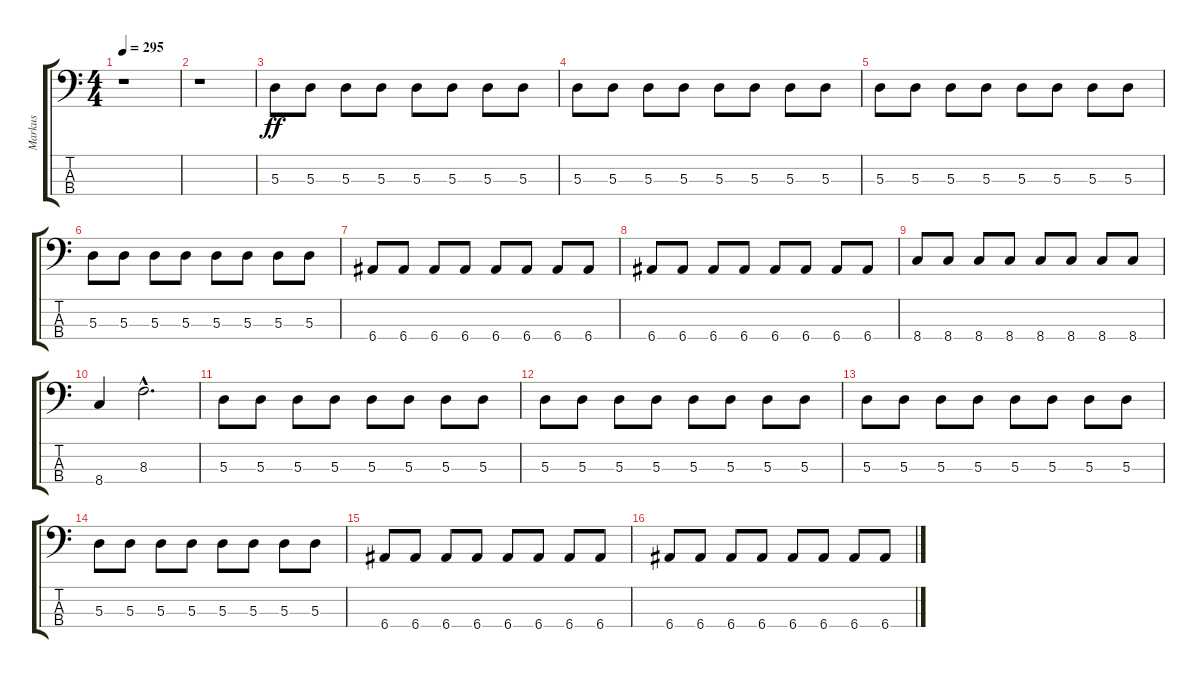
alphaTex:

\track ("Markus" "Markus") {instrument electricbassfinger}
\staff {score tabs}
\tuning (G2 D2 A1 E1) {hide}
\ts (4 4)
\tempo 295
\clef f4
\ks c
r.1{dy ff} |
r.1 |
5.3.8 5.3.8 5.3.8 5.3.8 5.3.8 5.3.8 5.3.8 5.3.8 |
5.3.8 5.3.8 5.3.8 5.3.8 5.3.8 5.3.8 5.3.8 5.3.8 |
5.3.8 5.3.8 5.3.8 5.3.8 5.3.8 5.3.8 5.3.8 5.3.8 |
5.3.8 5.3.8 5.3.8 5.3.8 5.3.8 5.3.8 5.3.8 5.3.8 |
6.4.8 6.4.8 6.4.8 6.4.8 6.4.8 6.4.8 6.4.8 6.4.8 |
6.4.8 6.4.8 6.4.8 6.4.8 6.4.8 6.4.8 6.4.8 6.4.8 |
8.4.8 8.4.8 8.4.8 8.4.8 8.4.8 8.4.8 8.4.8 8.4.8 |
8.4.4 8.3{hac}.2{d} |
5.3.8 5.3.8 5.3.8 5.3.8 5.3.8 5.3.8 5.3.8 5.3.8 |
5.3.8 5.3.8 5.3.8 5.3.8 5.3.8 5.3.8 5.3.8 5.3.8 |
5.3.8 5.3.8 5.3.8 5.3.8 5.3.8 5.3.8 5.3.8 5.3.8 |
5.3.8 5.3.8 5.3.8 5.3.8 5.3.8 5.3.8 5.3.8 5.3.8 |
6.4.8 6.4.8 6.4.8 6.4.8 6.4.8 6.4.8 6.4.8 6.4.8 |
6.4.8 6.4.8 6.4.8 6.4.8 6.4.8 6.4.8 6.4.8 6.4.8
